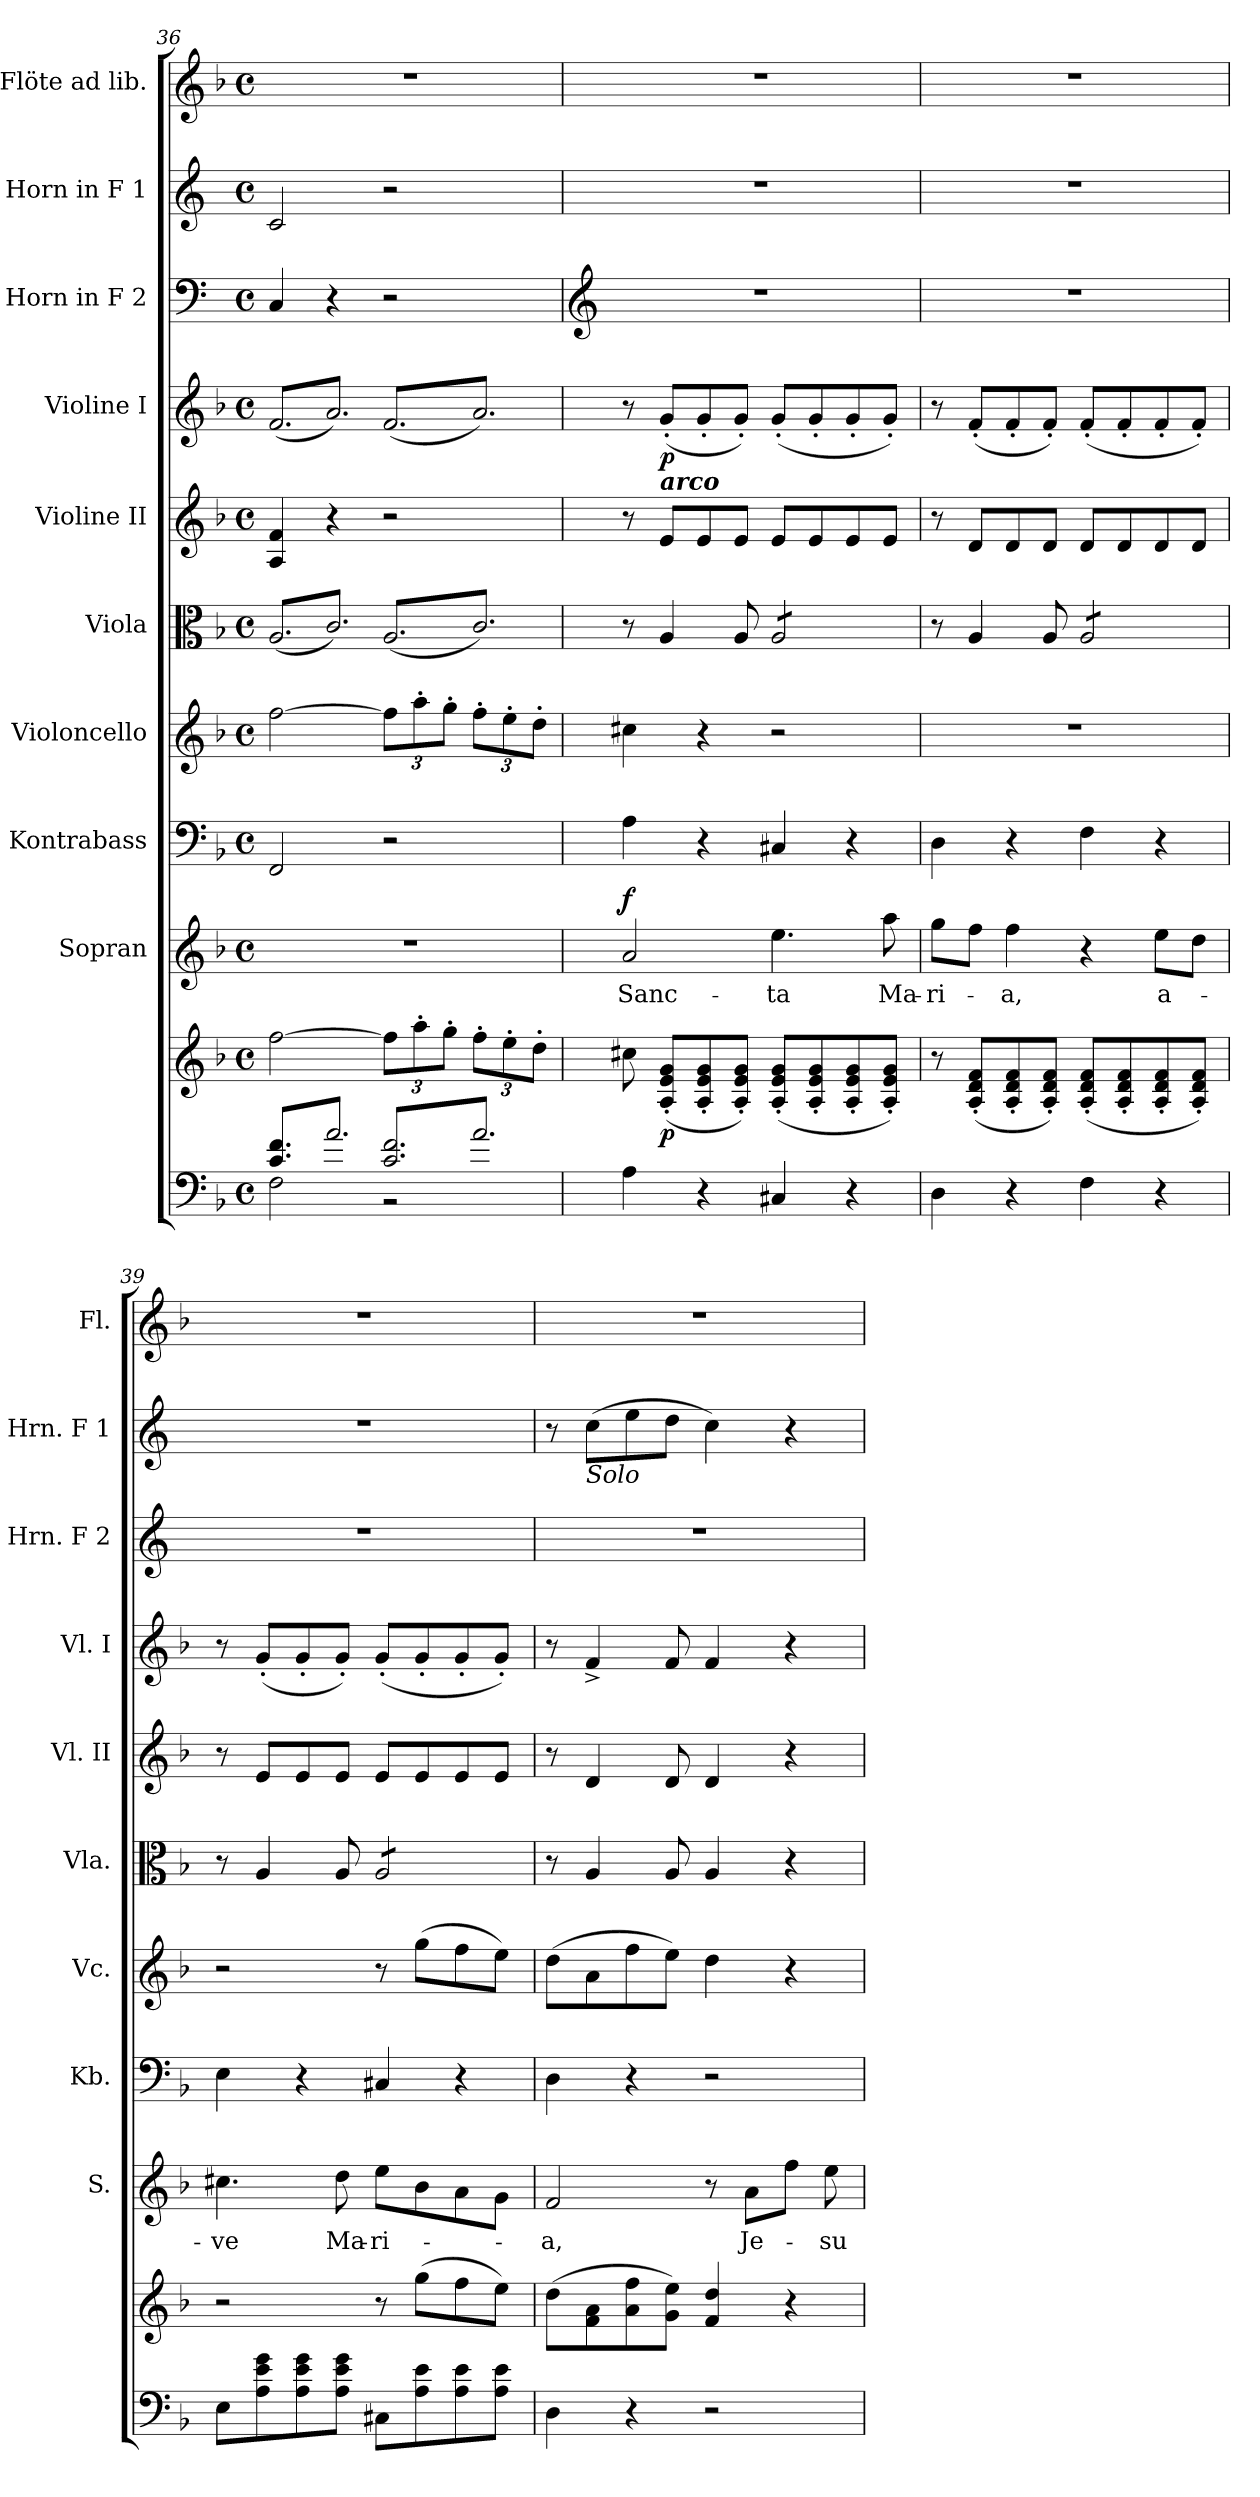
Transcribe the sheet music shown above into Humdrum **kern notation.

**kern	**kern	**dynam	**kern	**text	**dynam	**kern	**kern	**kern	**kern	**kern	**dynam	**kern	**kern	**kern
*part10	*part10	*part10	*part9	*part9	*part9	*part8	*part7	*part6	*part5	*part4	*part4	*part3	*part2	*part1
*staff11	*staff10	*staff10/11	*staff9	*staff9	*staff9	*staff8	*staff7	*staff6	*staff5	*staff4	*staff4	*staff3	*staff2	*staff1
*	*	*	*I"Sopran	*	*	*I"Kontrabass	*I"Violoncello	*I"Viola	*I"Violine II	*I"Violine I	*	*I"Horn in F 2	*I"Horn in F 1	*I"Flöte ad lib.
*	*	*	*I'S.	*	*	*I'Kb.	*I'Vc.	*I'Vla.	*I'Vl. II	*I'Vl. I	*	*I'Hrn. F 2	*I'Hrn. F 1	*I'Fl.
!!LO:PB:g=z
*clefF4	*clefG2	*	*clefG2	*	*	*clefF4	*clefG2	*clefC3	*clefG2	*clefG2	*	*clefF4	*clefG2	*clefG2
*	*	*	*	*	*	*ITrd7c12	*	*	*	*	*	*ITrd4c7	*ITrd4c7	*
*k[b-]	*k[b-]	*	*k[b-]	*	*	*k[b-]	*k[b-]	*k[b-]	*k[b-]	*k[b-]	*	*k[b-]	*k[b-]	*k[b-]
*F:	*F:	*	*F:	*	*	*F:	*F:	*F:	*F:	*F:	*	*F:	*F:	*F:
*M4/4	*M4/4	*	*M4/4	*	*	*M4/4	*M4/4	*M4/4	*M4/4	*M4/4	*	*M4/4	*M4/4	*M4/4
*met(c)	*met(c)	*	*met(c)	*	*	*met(c)	*met(c)	*met(c)	*met(c)	*met(c)	*	*met(c)	*met(c)	*met(c)
*Xtuplet	*	*	*	*	*	*	*	*	*	*	*	*	*	*
=36	=36	=36	=36	=36	=36	=36	=36	=36	=36	=36	=36	=36	=36	=36
!LO:N:n=1:head=open	!	!	!	!	!	!	!	!	!	!	!	!	!	!
!LO:N:n=2:head=open	!	!	!	!	!	!	!	!	!	!	!	!	!	!
*^	*	*	*	*	*	*	*	*	*	*	*	*	*	*
*	*	*	*	*	*	*	*	*	*Xtuplet	*	*	*	*	*	*
!	!	!	!	!	!	!	!	!	!LO:N:head=open	!	!	!	!	!	!
*	*	*	*	*	*	*	*	*	*	*	*Xtuplet	*	*	*	*
!	!	!	!	!	!	!	!	!	!	!	!LO:N:head=open	!	!	!	!
6.c/ 6.f/L	2F\	[2ff\	.	1r	.	.	2FFF/	[2ff\	(<6.A/L	4A/ 4f/	(<6.f/L	.	4FF/	2F/	1r
!LO:N:head=open	!	!	!	!	!	!	!	!	!LO:N:head=open	!	!LO:N:head=open	!	!	!	!
6.a/J	.	.	.	.	.	.	.	.	6.c/J)	4r	6.a/J)	.	4r	.	.
!LO:N:n=1:head=open	!	!	!	!	!	!	!	!	!	!	!	!	!	!	!
!LO:N:n=2:head=open	!	!	!	!	!	!	!	!	!	!	!	!	!	!	!
*	*	*Xbrackettup	*	*	*	*	*	*Xbrackettup	*	*	*	*	*	*	*
!	!	!	!	!	!	!	!	!	!LO:N:head=open	!	!LO:N:head=open	!	!	!	!
6.c/ 6.f/L	2r	12ff\L]	.	.	.	.	2r	12ff\L]	(<6.A/L	2r	(<6.f/L	.	2r	2r	.
.	.	12aa'>\	.	.	.	.	.	12aa'>\	.	.	.	.	.	.	.
.	.	12gg'>\J	.	.	.	.	.	12gg'>\J	.	.	.	.	.	.	.
!LO:N:head=open	!	!	!	!	!	!	!	!	!LO:N:head=open	!	!LO:N:head=open	!	!	!	!
6.a/J	.	12ff'>\L	.	.	.	.	.	12ff'>\L	6.c/J)	.	6.a/J)	.	.	.	.
.	.	12ee'>\	.	.	.	.	.	12ee'>\	.	.	.	.	.	.	.
.	.	12dd'>\J	.	.	.	.	.	12dd'>\J	.	.	.	.	.	.	.
*v	*v	*	*	*	*	*	*	*	*	*	*	*	*	*	*
=37	=37	=37	=37	=37	=37	=37	=37	=37	=37	=37	=37	=37	=37	=37
*	*	*	*	*	*	*	*	*	*	*	*	*clefG2	*	*
!	!	!	!	!LO:LY:b	!LO:DY:a	!	!	!	!	!	!	!	!	!
4A\	8cc#X\	.	2a/	Sanc-	f	4AA\	4cc#X\	8r	8r	8r	.	1r	1r	1r
!	!	!	!	!	!	!	!	!	!LO:TX:a:Bi:t=arco	!	!	!	!	!
!	!	!LO:DY:b	!	!	!	!	!	!	!	!	!LO:DY:b	!	!	!
.	(<8A/'< 8e/'< 8g/'<L	p	.	.	.	.	.	4A/	8e/L	(<8g'</L	p	.	.	.
4r	8A/'< 8e/'< 8g/'<	.	.	.	.	4r	4r	.	8e/	8g'</	.	.	.	.
.	8A/'< 8e/'< 8g/'<J)	.	.	.	.	.	.	8A/	8e/J	8g'</J)	.	.	.	.
!	!	!	!	!LO:LY:b	!	!	!	!	!	!	!	!	!	!
*	*	*	*	*	*	*	*	*tremolo	*	*	*	*	*	*
4C#X/	(<8A/'< 8e/'< 8g/'<L	.	4.ee\	-ta	.	4CC#X/	2r	8A/L	8e/L	(<8g'</L	.	.	.	.
.	8A/'< 8e/'< 8g/'<	.	.	.	.	.	.	8A/	8e/	8g'</	.	.	.	.
4r	8A/'< 8e/'< 8g/'<	.	.	.	.	4r	.	8A/	8e/	8g'</	.	.	.	.
!	!	!	!	!LO:LY:b	!	!	!	!	!	!	!	!	!	!
.	8A/'< 8e/'< 8g/'<J)	.	8aa\	Ma-	.	.	.	8A/J	8e/J	8g'</J)	.	.	.	.
*	*	*	*	*	*	*	*	*Xtremolo	*	*	*	*	*	*
=38	=38	=38	=38	=38	=38	=38	=38	=38	=38	=38	=38	=38	=38	=38
!	!	!	!	!LO:LY:b	!	!	!	!	!	!	!	!	!	!
4D\	8r	.	8gg\L	-ri-	.	4DD\	1r	8r	8r	8r	.	1r	1r	1r
.	(<8A/'< 8d/'< 8f/'<L	.	8ff\J	.	.	.	.	4A/	8d/L	(<8f'</L	.	.	.	.
!	!	!	!	!LO:LY:b	!	!	!	!	!	!	!	!	!	!
4r	8A/'< 8d/'< 8f/'<	.	4ff\	-a,	.	4r	.	.	8d/	8f'</	.	.	.	.
.	8A/'< 8d/'< 8f/'<J)	.	.	.	.	.	.	8A/	8d/J	8f'</J)	.	.	.	.
*	*	*	*	*	*	*	*	*tremolo	*	*	*	*	*	*
4F\	(<8A/'< 8d/'< 8f/'<L	.	4r	.	.	4FF\	.	8A/L	8d/L	(<8f'</L	.	.	.	.
.	8A/'< 8d/'< 8f/'<	.	.	.	.	.	.	8A/	8d/	8f'</	.	.	.	.
!	!	!	!	!LO:LY:b	!	!	!	!	!	!	!	!	!	!
4r	8A/'< 8d/'< 8f/'<	.	8ee\L	a-	.	4r	.	8A/	8d/	8f'</	.	.	.	.
.	8A/'< 8d/'< 8f/'<J)	.	8dd\J	.	.	.	.	8A/J	8d/J	8f'</J)	.	.	.	.
*	*	*	*	*	*	*	*	*Xtremolo	*	*	*	*	*	*
=39	=39	=39	=39	=39	=39	=39	=39	=39	=39	=39	=39	=39	=39	=39
!	!	!	!	!LO:LY:b	!	!	!	!	!	!	!	!	!	!
8E\L	2r	.	4.cc#X\	-ve	.	4EE\	2r	8r	8r	8r	.	1r	1r	1r
8A\ 8e\ 8g\	.	.	.	.	.	.	.	4A/	8e/L	(<8g'</L	.	.	.	.
8A\ 8e\ 8g\	.	.	.	.	.	4r	.	.	8e/	8g'</	.	.	.	.
!	!	!	!	!LO:LY:b	!	!	!	!	!	!	!	!	!	!
8A\ 8e\ 8g\J	.	.	8dd\	Ma-	.	.	.	8A/	8e/J	8g'</J)	.	.	.	.
!	!	!	!	!LO:LY:b	!	!	!	!	!	!	!	!	!	!
*	*	*	*	*	*	*	*	*tremolo	*	*	*	*	*	*
8C#X\L	8r	.	8ee\L	-ri-	.	4CC#X/	8r	8A/L	8e/L	(<8g'</L	.	.	.	.
8A\ 8e\	(>8gg\L	.	8b-\	.	.	.	(>8gg\L	8A/	8e/	8g'</	.	.	.	.
8A\ 8e\	8ff\	.	8a\	.	.	4r	8ff\	8A/	8e/	8g'</	.	.	.	.
8A\ 8e\J	8ee\J)	.	8g\J	.	.	.	8ee\J)	8A/J	8e/J	8g'</J)	.	.	.	.
*	*	*	*	*	*	*	*	*Xtremolo	*	*	*	*	*	*
!!LO:PB:g=z
=40	=40	=40	=40	=40	=40	=40	=40	=40	=40	=40	=40	=40	=40	=40
!	!	!	!	!LO:LY:b	!	!	!	!	!	!	!	!	!	!
4D\	(>8dd\L	.	2f/	-a,	.	4DD\	(>8dd\L	8r	8r	8r	.	1r	8r	1r
!	!	!	!	!	!	!	!	!	!	!	!	!	!LO:TX:b:i:t=Solo	!
.	8f\ 8a\	.	.	.	.	.	8a\	4A/	4d/	4f^</	.	.	(>8f\L	.
4r	8a\ 8ff\	.	.	.	.	4r	8ff\	.	.	.	.	.	8a\	.
.	8g\ 8ee\J)	.	.	.	.	.	8ee\J)	8A/	8d/	8f/	.	.	8g\J	.
2r	4f/ 4dd/	.	8r	.	.	2r	4dd\	4A/	4d/	4f/	.	.	4f\)	.
!	!	!	!	!LO:LY:b	!	!	!	!	!	!	!	!	!	!
.	.	.	8a\L	Je-	.	.	.	.	.	.	.	.	.	.
.	4r	.	8ff\J	.	.	.	4r	4r	4r	4r	.	.	4r	.
!	!	!	!	!LO:LY:b	!	!	!	!	!	!	!	!	!	!
.	.	.	8ee\	-su	.	.	.	.	.	.	.	.	.	.
=	=	=	=	=	=	=	=	=	=	=	=	=	=	=
*-	*-	*-	*-	*-	*-	*-	*-	*-	*-	*-	*-	*-	*-	*-
